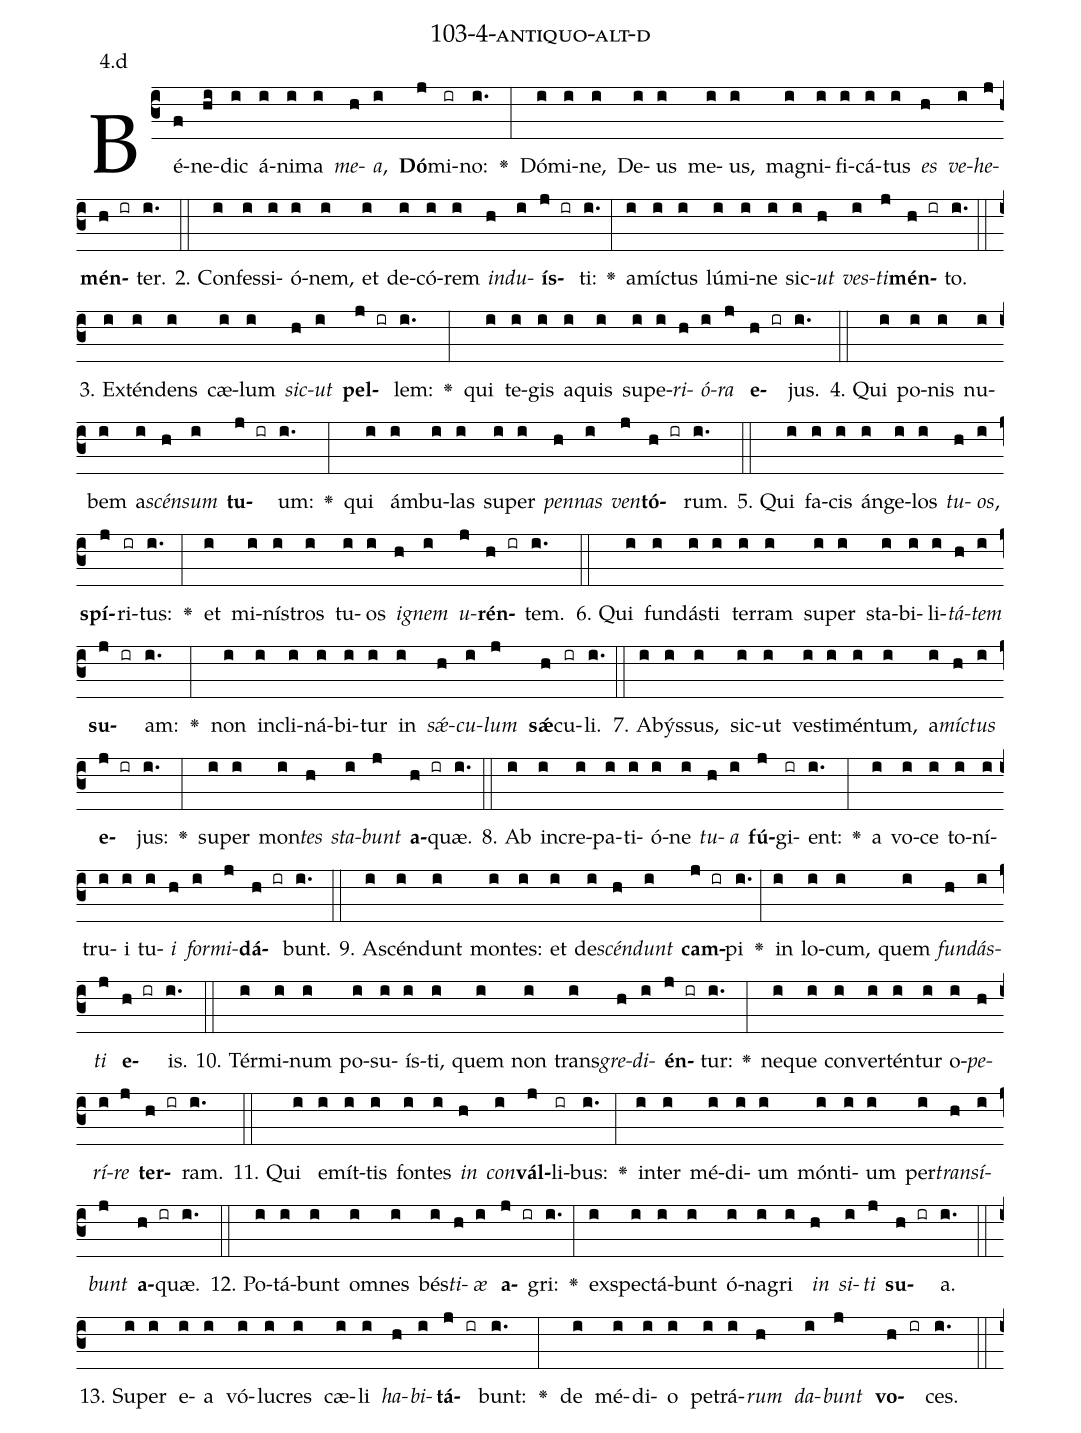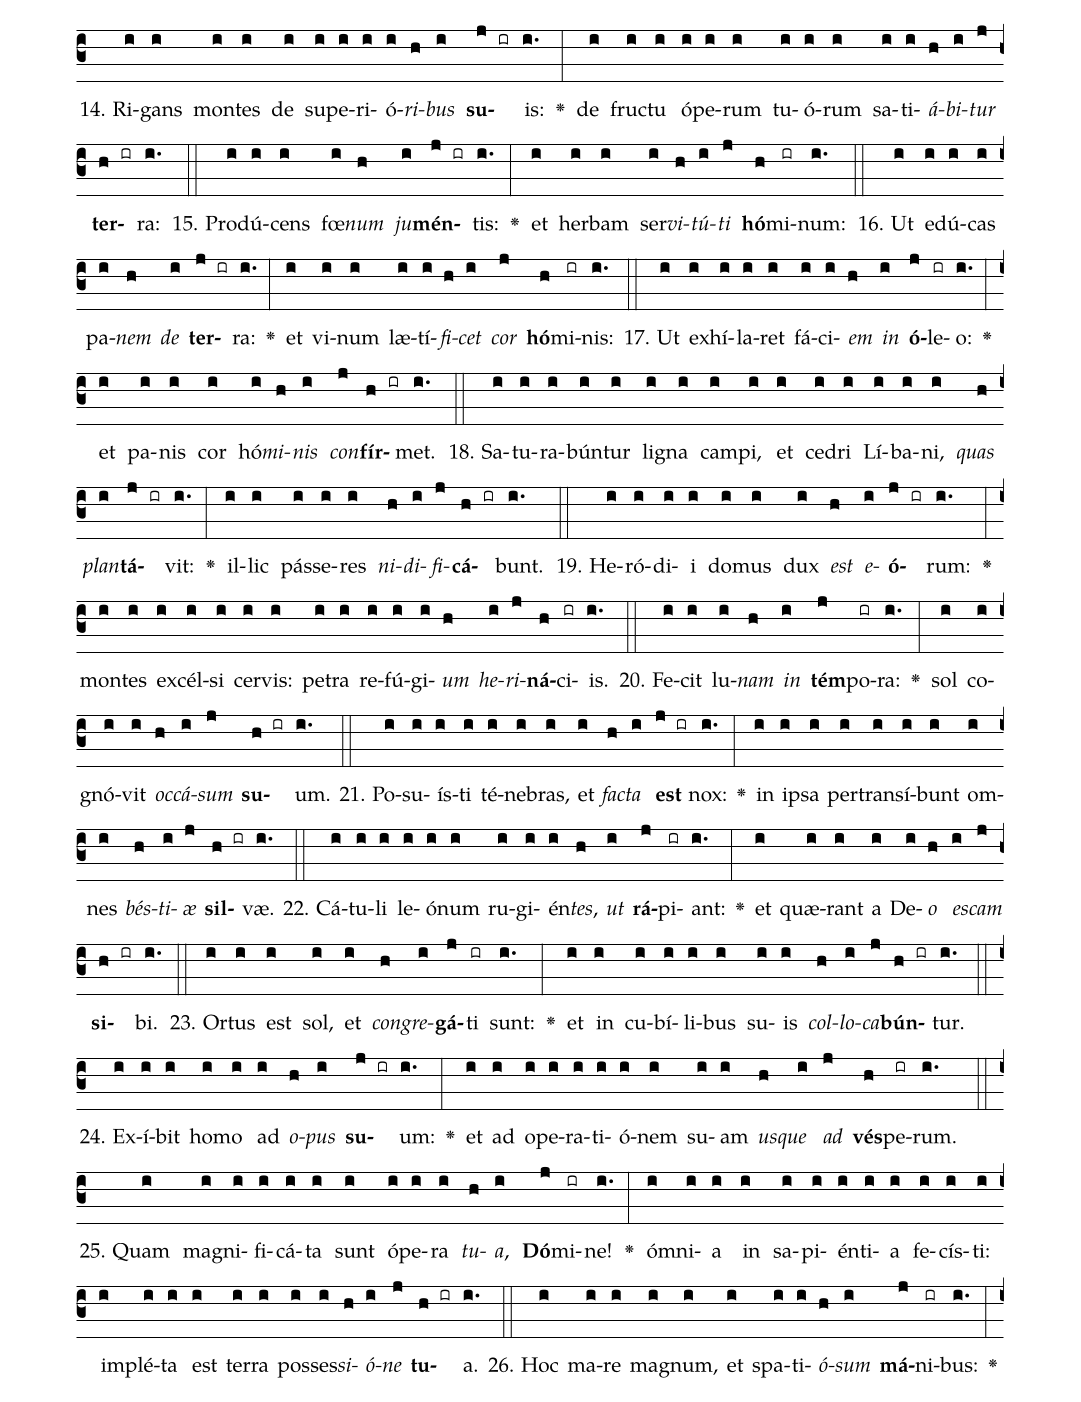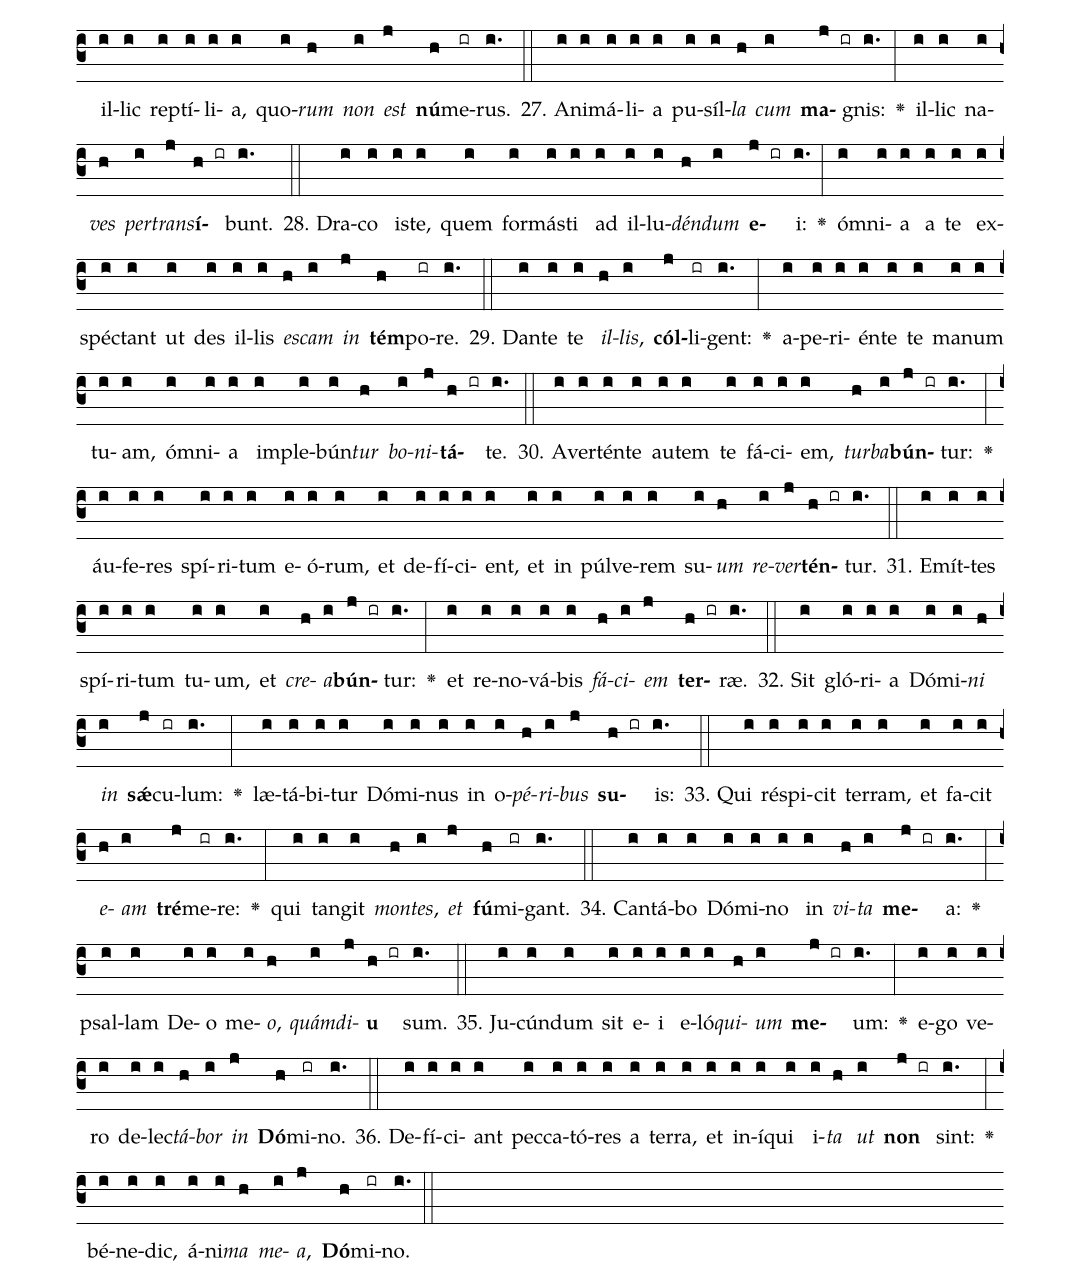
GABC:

name: 103-4-antiquo-alt-d;
annotation: 4.d;
%%
(c3)Bé(f)ne(hi)dic(i) á(i)ni(i)ma(i) <i>me</i>(h)<i>a</i>,(i) <b>Dó</b>(j)mi(ir)no:(i.) <v>\greheightstar</v>(:) Dó(i)mi(i)ne,(i) De(i)us(i) me(i)us,(i) ma(i)gni(i)fi(i)cá(i)tus(i) <i>es</i>(h) <i>ve</i>(i)<i>he</i>(j)<b>mén</b>(h ir)ter.(i.) (::)
2. Con(i)fes(i)si(i)ó(i)nem,(i) et(i) de(i)có(i)rem(i) <i>ind</i>(h)<i>u</i>(i)<b>ís</b>(j ir)ti:(i.) <v>\greheightstar</v>(:) a(i)míc(i)tus(i) lú(i)mi(i)ne(i) sic(i)<i>ut</i>(h) <i>ves</i>(i)<i>ti</i>(j)<b>mén</b>(h ir)to.(i.) (::)
3. Ex(i)tén(i)dens(i) cæ(i)lum(i) <i>sic</i>(h)<i>ut</i>(i) <b>pel</b>(j ir)lem:(i.) <v>\greheightstar</v>(:) qui(i) te(i)gis(i) a(i)quis(i) su(i)pe(i)<i>ri</i>(h)<i>ó</i>(i)<i>ra</i>(j) <b>e</b>(h ir)jus.(i.) (::)
4. Qui(i) po(i)nis(i) nu(i)bem(i) a(i)<i>scén</i>(h)<i>sum</i>(i) <b>tu</b>(j ir)um:(i.) <v>\greheightstar</v>(:) qui(i) ám(i)bu(i)las(i) su(i)per(i) <i>pen</i>(h)<i>nas</i>(i) <i>ven</i>(j)<b>tó</b>(h ir)rum.(i.) (::)
5. Qui(i) fa(i)cis(i) án(i)ge(i)los(i) <i>tu</i>(h)<i>os</i>,(i) <b>spí</b>(j)ri(ir)tus:(i.) <v>\greheightstar</v>(:) et(i) mi(i)nís(i)tros(i) tu(i)os(i) <i>i</i>(h)<i>gnem</i>(i) <i>u</i>(j)<b>rén</b>(h ir)tem.(i.) (::)
6. Qui(i) fun(i)dás(i)ti(i) ter(i)ram(i) su(i)per(i) sta(i)bi(i)li(i)<i>tá</i>(h)<i>tem</i>(i) <b>su</b>(j ir)am:(i.) <v>\greheightstar</v>(:) non(i) in(i)cli(i)ná(i)bi(i)tur(i) in(i) <i>sǽ</i>(h)<i>cu</i>(i)<i>lum</i>(j) <b>sǽ</b>(h)cu(ir)li.(i.) (::)
7. A(i)býs(i)sus,(i) sic(i)ut(i) ves(i)ti(i)mén(i)tum,(i) a(i)<i>míc</i>(h)<i>tus</i>(i) <b>e</b>(j ir)jus:(i.) <v>\greheightstar</v>(:) su(i)per(i) mon(i)<i>tes</i>(h) <i>sta</i>(i)<i>bunt</i>(j) <b>a</b>(h ir)quæ.(i.) (::)
8. Ab(i) in(i)cre(i)pa(i)ti(i)ó(i)ne(i) <i>tu</i>(h)<i>a</i>(i) <b>fú</b>(j)gi(ir)ent:(i.) <v>\greheightstar</v>(:) a(i) vo(i)ce(i) to(i)ní(i)tru(i)i(i) tu(i)<i>i</i>(h) <i>for</i>(i)<i>mi</i>(j)<b>dá</b>(h ir)bunt.(i.) (::)
9. A(i)scén(i)dunt(i) mon(i)tes:(i) et(i) de(i)<i>scén</i>(h)<i>dunt</i>(i) <b>cam</b>(j ir)pi(i.) <v>\greheightstar</v>(:) in(i) lo(i)cum,(i) quem(i) <i>fun</i>(h)<i>dás</i>(i)<i>ti</i>(j) <b>e</b>(h ir)is.(i.) (::)
10. Tér(i)mi(i)num(i) po(i)su(i)ís(i)ti,(i) quem(i) non(i) trans(i)<i>gre</i>(h)<i>di</i>(i)<b>én</b>(j ir)tur:(i.) <v>\greheightstar</v>(:) ne(i)que(i) con(i)ver(i)tén(i)tur(i) o(i)<i>pe</i>(h)<i>rí</i>(i)<i>re</i>(j) <b>ter</b>(h ir)ram.(i.) (::)
11. Qui(i) e(i)mít(i)tis(i) fon(i)tes(i) <i>in</i>(h) <i>con</i>(i)<b>vál</b>(j)li(ir)bus:(i.) <v>\greheightstar</v>(:) in(i)ter(i) mé(i)di(i)um(i) món(i)ti(i)um(i) per(i)<i>trans</i>(h)<i>í</i>(i)<i>bunt</i>(j) <b>a</b>(h ir)quæ.(i.) (::)
12. Po(i)tá(i)bunt(i) om(i)nes(i) bés(i)<i>ti</i>(h)<i>æ</i>(i) <b>a</b>(j ir)gri:(i.) <v>\greheightstar</v>(:) ex(i)spec(i)tá(i)bunt(i) ó(i)na(i)gri(i) <i>in</i>(h) <i>si</i>(i)<i>ti</i>(j) <b>su</b>(h ir)a.(i.) (::)
13. Su(i)per(i) e(i)a(i) vó(i)lu(i)cres(i) cæ(i)li(i) <i>ha</i>(h)<i>bi</i>(i)<b>tá</b>(j ir)bunt:(i.) <v>\greheightstar</v>(:) de(i) mé(i)di(i)o(i) pe(i)trá(i)<i>rum</i>(h) <i>da</i>(i)<i>bunt</i>(j) <b>vo</b>(h ir)ces.(i.) (::)
14. Ri(i)gans(i) mon(i)tes(i) de(i) su(i)pe(i)ri(i)ó(i)<i>ri</i>(h)<i>bus</i>(i) <b>su</b>(j ir)is:(i.) <v>\greheightstar</v>(:) de(i) fruc(i)tu(i) ó(i)pe(i)rum(i) tu(i)ó(i)rum(i) sa(i)ti(i)<i>á</i>(h)<i>bi</i>(i)<i>tur</i>(j) <b>ter</b>(h ir)ra:(i.) (::)
15. Pro(i)dú(i)cens(i) fœ(i)<i>num</i>(h) <i>ju</i>(i)<b>mén</b>(j ir)tis:(i.) <v>\greheightstar</v>(:) et(i) her(i)bam(i) ser(i)<i>vi</i>(h)<i>tú</i>(i)<i>ti</i>(j) <b>hó</b>(h)mi(ir)num:(i.) (::)
16. Ut(i) e(i)dú(i)cas(i) pa(i)<i>nem</i>(h) <i>de</i>(i) <b>ter</b>(j ir)ra:(i.) <v>\greheightstar</v>(:) et(i) vi(i)num(i) læ(i)tí(i)<i>fi</i>(h)<i>cet</i>(i) <i>cor</i>(j) <b>hó</b>(h)mi(ir)nis:(i.) (::)
17. Ut(i) ex(i)hí(i)la(i)ret(i) fá(i)ci(i)<i>em</i>(h) <i>in</i>(i) <b>ó</b>(j)le(ir)o:(i.) <v>\greheightstar</v>(:) et(i) pa(i)nis(i) cor(i) hó(i)<i>mi</i>(h)<i>nis</i>(i) <i>con</i>(j)<b>fír</b>(h ir)met.(i.) (::)
18. Sa(i)tu(i)ra(i)bún(i)tur(i) li(i)gna(i) cam(i)pi,(i) et(i) ce(i)dri(i) Lí(i)ba(i)ni,(i) <i>quas</i>(h) <i>plan</i>(i)<b>tá</b>(j ir)vit:(i.) <v>\greheightstar</v>(:) il(i)lic(i) pás(i)se(i)res(i) <i>ni</i>(h)<i>di</i>(i)<i>fi</i>(j)<b>cá</b>(h ir)bunt.(i.) (::)
19. He(i)ró(i)di(i)i(i) do(i)mus(i) dux(i) <i>est</i>(h) <i>e</i>(i)<b>ó</b>(j ir)rum:(i.) <v>\greheightstar</v>(:) mon(i)tes(i) ex(i)cél(i)si(i) cer(i)vis:(i) pe(i)tra(i) re(i)fú(i)gi(i)<i>um</i>(h) <i>he</i>(i)<i>ri</i>(j)<b>ná</b>(h)ci(ir)is.(i.) (::)
20. Fe(i)cit(i) lu(i)<i>nam</i>(h) <i>in</i>(i) <b>tém</b>(j)po(ir)ra:(i.) <v>\greheightstar</v>(:) sol(i) co(i)gnó(i)vit(i) <i>oc</i>(h)<i>cá</i>(i)<i>sum</i>(j) <b>su</b>(h ir)um.(i.) (::)
21. Po(i)su(i)ís(i)ti(i) té(i)ne(i)bras,(i) et(i) <i>fac</i>(h)<i>ta</i>(i) <b>est</b>(j ir) nox:(i.) <v>\greheightstar</v>(:) in(i) ip(i)sa(i) per(i)trans(i)í(i)bunt(i) om(i)nes(i) <i>bés</i>(h)<i>ti</i>(i)<i>æ</i>(j) <b>sil</b>(h ir)væ.(i.) (::)
22. Cá(i)tu(i)li(i) le(i)ó(i)num(i) ru(i)gi(i)én(i)<i>tes</i>,(h) <i>ut</i>(i) <b>rá</b>(j)pi(ir)ant:(i.) <v>\greheightstar</v>(:) et(i) quæ(i)rant(i) a(i) De(i)<i>o</i>(h) <i>es</i>(i)<i>cam</i>(j) <b>si</b>(h ir)bi.(i.) (::)
23. Or(i)tus(i) est(i) sol,(i) et(i) <i>con</i>(h)<i>gre</i>(i)<b>gá</b>(j)ti(ir) sunt:(i.) <v>\greheightstar</v>(:) et(i) in(i) cu(i)bí(i)li(i)bus(i) su(i)is(i) <i>col</i>(h)<i>lo</i>(i)<i>ca</i>(j)<b>bún</b>(h ir)tur.(i.) (::)
24. Ex(i)í(i)bit(i) ho(i)mo(i) ad(i) <i>o</i>(h)<i>pus</i>(i) <b>su</b>(j ir)um:(i.) <v>\greheightstar</v>(:) et(i) ad(i) o(i)pe(i)ra(i)ti(i)ó(i)nem(i) su(i)am(i) <i>us</i>(h)<i>que</i>(i) <i>ad</i>(j) <b>vés</b>(h)pe(ir)rum.(i.) (::)
25. Quam(i) ma(i)gni(i)fi(i)cá(i)ta(i) sunt(i) ó(i)pe(i)ra(i) <i>tu</i>(h)<i>a</i>,(i) <b>Dó</b>(j)mi(ir)ne!(i.) <v>\greheightstar</v>(:) óm(i)ni(i)a(i) in(i) sa(i)pi(i)én(i)ti(i)a(i) fe(i)cís(i)ti:(i) im(i)plé(i)ta(i) est(i) ter(i)ra(i) pos(i)ses(i)<i>si</i>(h)<i>ó</i>(i)<i>ne</i>(j) <b>tu</b>(h ir)a.(i.) (::)
26. Hoc(i) ma(i)re(i) ma(i)gnum,(i) et(i) spa(i)ti(i)<i>ó</i>(h)<i>sum</i>(i) <b>má</b>(j)ni(ir)bus:(i.) <v>\greheightstar</v>(:) il(i)lic(i) rep(i)tí(i)li(i)a,(i) quo(i)<i>rum</i>(h) <i>non</i>(i) <i>est</i>(j) <b>nú</b>(h)me(ir)rus.(i.) (::)
27. A(i)ni(i)má(i)li(i)a(i) pu(i)síl(i)<i>la</i>(h) <i>cum</i>(i) <b>ma</b>(j ir)gnis:(i.) <v>\greheightstar</v>(:) il(i)lic(i) na(i)<i>ves</i>(h) <i>per</i>(i)<i>trans</i>(j)<b>í</b>(h ir)bunt.(i.) (::)
28. Dra(i)co(i) is(i)te,(i) quem(i) for(i)más(i)ti(i) ad(i) il(i)lu(i)<i>dén</i>(h)<i>dum</i>(i) <b>e</b>(j ir)i:(i.) <v>\greheightstar</v>(:) óm(i)ni(i)a(i) a(i) te(i) ex(i)spéc(i)tant(i) ut(i) des(i) il(i)lis(i) <i>es</i>(h)<i>cam</i>(i) <i>in</i>(j) <b>tém</b>(h)po(ir)re.(i.) (::)
29. Dan(i)te(i) te(i) <i>il</i>(h)<i>lis</i>,(i) <b>cól</b>(j)li(ir)gent:(i.) <v>\greheightstar</v>(:) a(i)pe(i)ri(i)én(i)te(i) te(i) ma(i)num(i) tu(i)am,(i) óm(i)ni(i)a(i) im(i)ple(i)bún(i)<i>tur</i>(h) <i>bo</i>(i)<i>ni</i>(j)<b>tá</b>(h ir)te.(i.) (::)
30. A(i)ver(i)tén(i)te(i) au(i)tem(i) te(i) fá(i)ci(i)em,(i) <i>tur</i>(h)<i>ba</i>(i)<b>bún</b>(j ir)tur:(i.) <v>\greheightstar</v>(:) áu(i)fe(i)res(i) spí(i)ri(i)tum(i) e(i)ó(i)rum,(i) et(i) de(i)fí(i)ci(i)ent,(i) et(i) in(i) púl(i)ve(i)rem(i) su(i)<i>um</i>(h) <i>re</i>(i)<i>ver</i>(j)<b>tén</b>(h ir)tur.(i.) (::)
31. E(i)mít(i)tes(i) spí(i)ri(i)tum(i) tu(i)um,(i) et(i) <i>cre</i>(h)<i>a</i>(i)<b>bún</b>(j ir)tur:(i.) <v>\greheightstar</v>(:) et(i) re(i)no(i)vá(i)bis(i) <i>fá</i>(h)<i>ci</i>(i)<i>em</i>(j) <b>ter</b>(h ir)ræ.(i.) (::)
32. Sit(i) gló(i)ri(i)a(i) Dó(i)mi(i)<i>ni</i>(h) <i>in</i>(i) <b>sǽ</b>(j)cu(ir)lum:(i.) <v>\greheightstar</v>(:) læ(i)tá(i)bi(i)tur(i) Dó(i)mi(i)nus(i) in(i) o(i)<i>pé</i>(h)<i>ri</i>(i)<i>bus</i>(j) <b>su</b>(h ir)is:(i.) (::)
33. Qui(i) ré(i)spi(i)cit(i) ter(i)ram,(i) et(i) fa(i)cit(i) <i>e</i>(h)<i>am</i>(i) <b>tré</b>(j)me(ir)re:(i.) <v>\greheightstar</v>(:) qui(i) tan(i)git(i) <i>mon</i>(h)<i>tes</i>,(i) <i>et</i>(j) <b>fú</b>(h)mi(ir)gant.(i.) (::)
34. Can(i)tá(i)bo(i) Dó(i)mi(i)no(i) in(i) <i>vi</i>(h)<i>ta</i>(i) <b>me</b>(j ir)a:(i.) <v>\greheightstar</v>(:) psal(i)lam(i) De(i)o(i) me(i)<i>o</i>,(h) <i>quám</i>(i)<i>di</i>(j)<b>u</b>(h ir) sum.(i.) (::)
35. Ju(i)cún(i)dum(i) sit(i) e(i)i(i) e(i)ló(i)<i>qui</i>(h)<i>um</i>(i) <b>me</b>(j ir)um:(i.) <v>\greheightstar</v>(:) e(i)go(i) ve(i)ro(i) de(i)lec(i)<i>tá</i>(h)<i>bor</i>(i) <i>in</i>(j) <b>Dó</b>(h)mi(ir)no.(i.) (::)
36. De(i)fí(i)ci(i)ant(i) pec(i)ca(i)tó(i)res(i) a(i) ter(i)ra,(i) et(i) in(i)í(i)qui(i) i(i)<i>ta</i>(h) <i>ut</i>(i) <b>non</b>(j ir) sint:(i.) <v>\greheightstar</v>(:) bé(i)ne(i)dic,(i) á(i)ni(i)<i>ma</i>(h) <i>me</i>(i)<i>a</i>,(j) <b>Dó</b>(h)mi(ir)no.(i.) (::)
